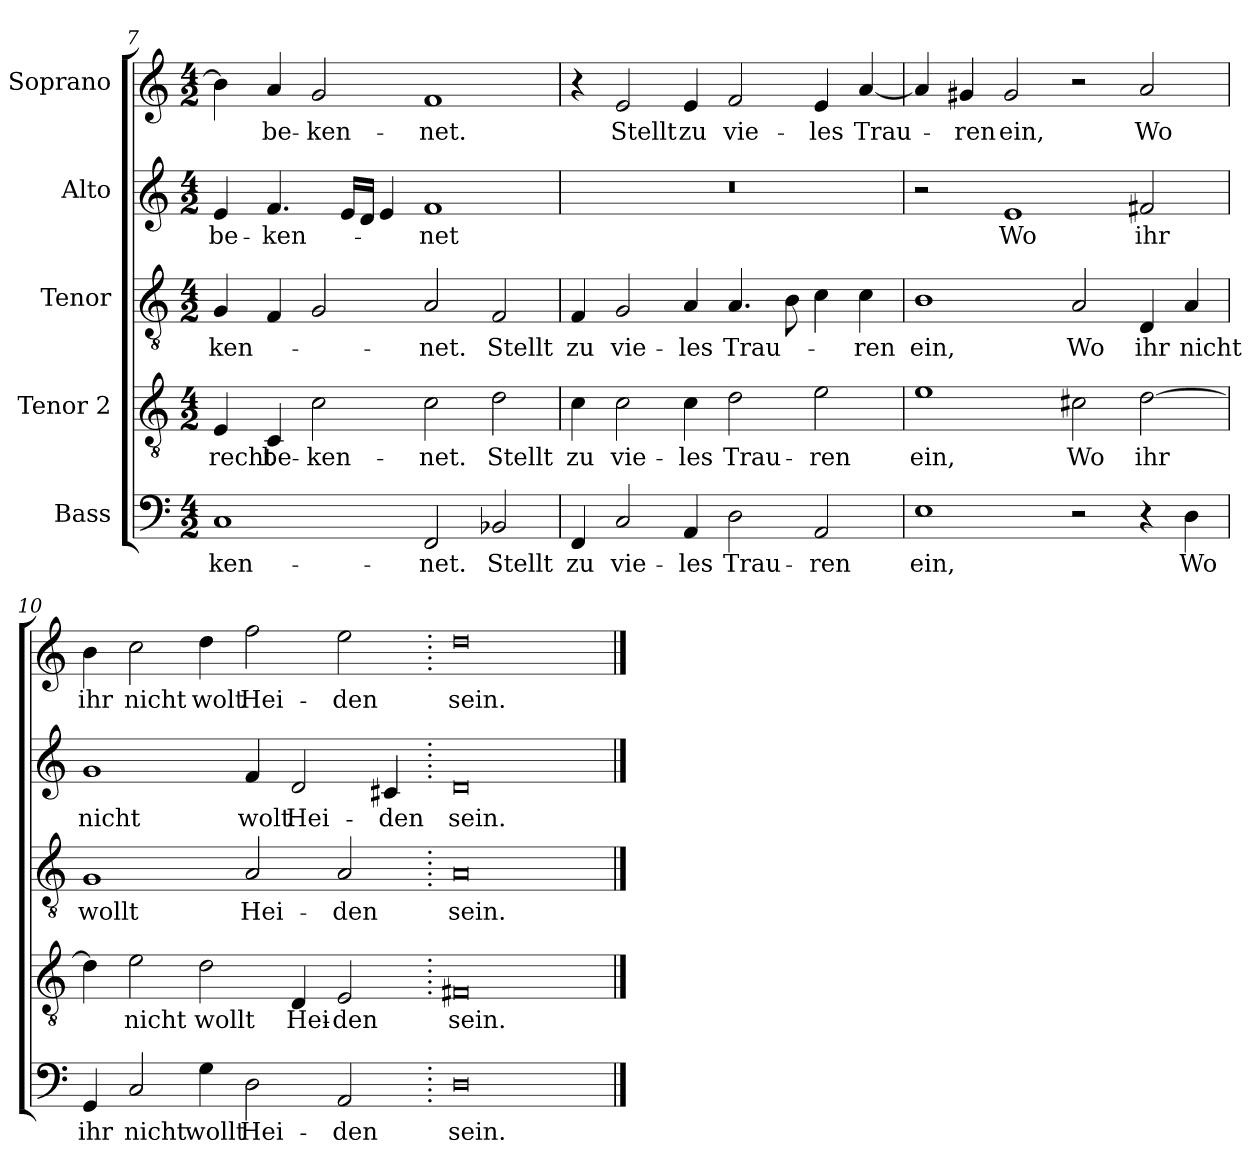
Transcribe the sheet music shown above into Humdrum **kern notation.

**kern	**text	**kern	**text	**kern	**text	**kern	**text	**kern	**text
*part5	*part5	*part4	*part4	*part3	*part3	*part2	*part2	*part1	*part1
*staff5	*staff5	*staff4	*staff4	*staff3	*staff3	*staff2	*staff2	*staff1	*staff1
*I"Bass	*	*I"Tenor 2	*	*I"Tenor	*	*I"Alto	*	*I"Soprano	*
*clefF4	*	*clefGv2	*	*clefGv2	*	*clefG2	*	*clefG2	*
*k[]	*	*k[]	*	*k[]	*	*k[]	*	*k[]	*
*M4/2	*	*M4/2	*	*M4/2	*	*M4/2	*	*M4/2	*
=7	=7	=7	=7	=7	=7	=7	=7	=7	=7
1C	-ken-	4E/	recht	4G/	-ken-	4e/	be-	4b-\]	.
.	.	4C/	be-	4F/	.	4.f/	-ken-	4a/	-be-
.	.	2c\	-ken-	2G/	.	.	.	2g/	-ken-
.	.	.	.	.	.	16e/LL	.	.	.
.	.	.	.	.	.	16d/JJ	.	.	.
.	.	.	.	.	.	4e/	.	.	.
2FF/	-net.	2c\	-net.	2A/	-net.	1f	-net	1f	-net.
2BB-X/	Stellt	2d\	Stellt	2F/	Stellt	.	.	.	.
=8	=8	=8	=8	=8	=8	=8	=8	=8	=8
4FF/	zu	4c\	zu	4F/	zu	0r	.	4r	.
2C/	vie-	2c\	vie-	2G/	vie-	.	.	2e/	Stellt
4AA/	-les	4c\	-les	4A/	-les	.	.	4e/	zu
2D\	Trau-	2d\	Trau-	4.A/	Trau-	.	.	2f/	vie-
.	.	.	.	8B\	.	.	.	.	.
2AA/	-ren	2e\	-ren	4c\	.	.	.	4e/	-les
.	.	.	.	4c\	-ren	.	.	[4a/	Trau-
=9	=9	=9	=9	=9	=9	=9	=9	=9	=9
1E	ein,	1e	ein,	1B	ein,	2r	.	4a/]	.
.	.	.	.	.	.	.	.	4g#X/	-ren
.	.	.	.	.	.	1e	Wo	2g#/	ein,
2r	.	2c#X\	Wo	2A/	Wo	.	.	2r	.
4r	.	[2d\	ihr	4D/	ihr	2f#X/	ihr	2a/	Wo
4D\	Wo	.	.	4A/	nicht	.	.	.	.
=10	=10	=10	=10	=10	=10	=10	=10	=10	=10
4GG/	ihr	4d\]	.	1G	wollt	1g	nicht	4b\	ihr
2C/	nicht	2e\	nicht	.	.	.	.	2cc\	nicht
4G\	wollt	2d\	wollt	.	.	.	.	4dd\	wolt
2D\	Hei-	.	.	2A/	Hei-	4f/	wolt	2ff\	Hei-
.	.	4D/	Hei-	.	.	2d/	Hei-	.	.
2AA/	-den	2E/	-den	2A/	-den	.	.	2ee\	-den
.	.	.	.	.	.	4c#X/	-den	.	.
=11.	=11.	=11.	=11.	=11.	=11.	=11.	=11.	=11.	=11.
0D	sein.	0F#X	sein.	0A	sein.	0d	sein.	0dd	sein.
==	==	==	==	==	==	==	==	==	==
*-	*-	*-	*-	*-	*-	*-	*-	*-	*-
